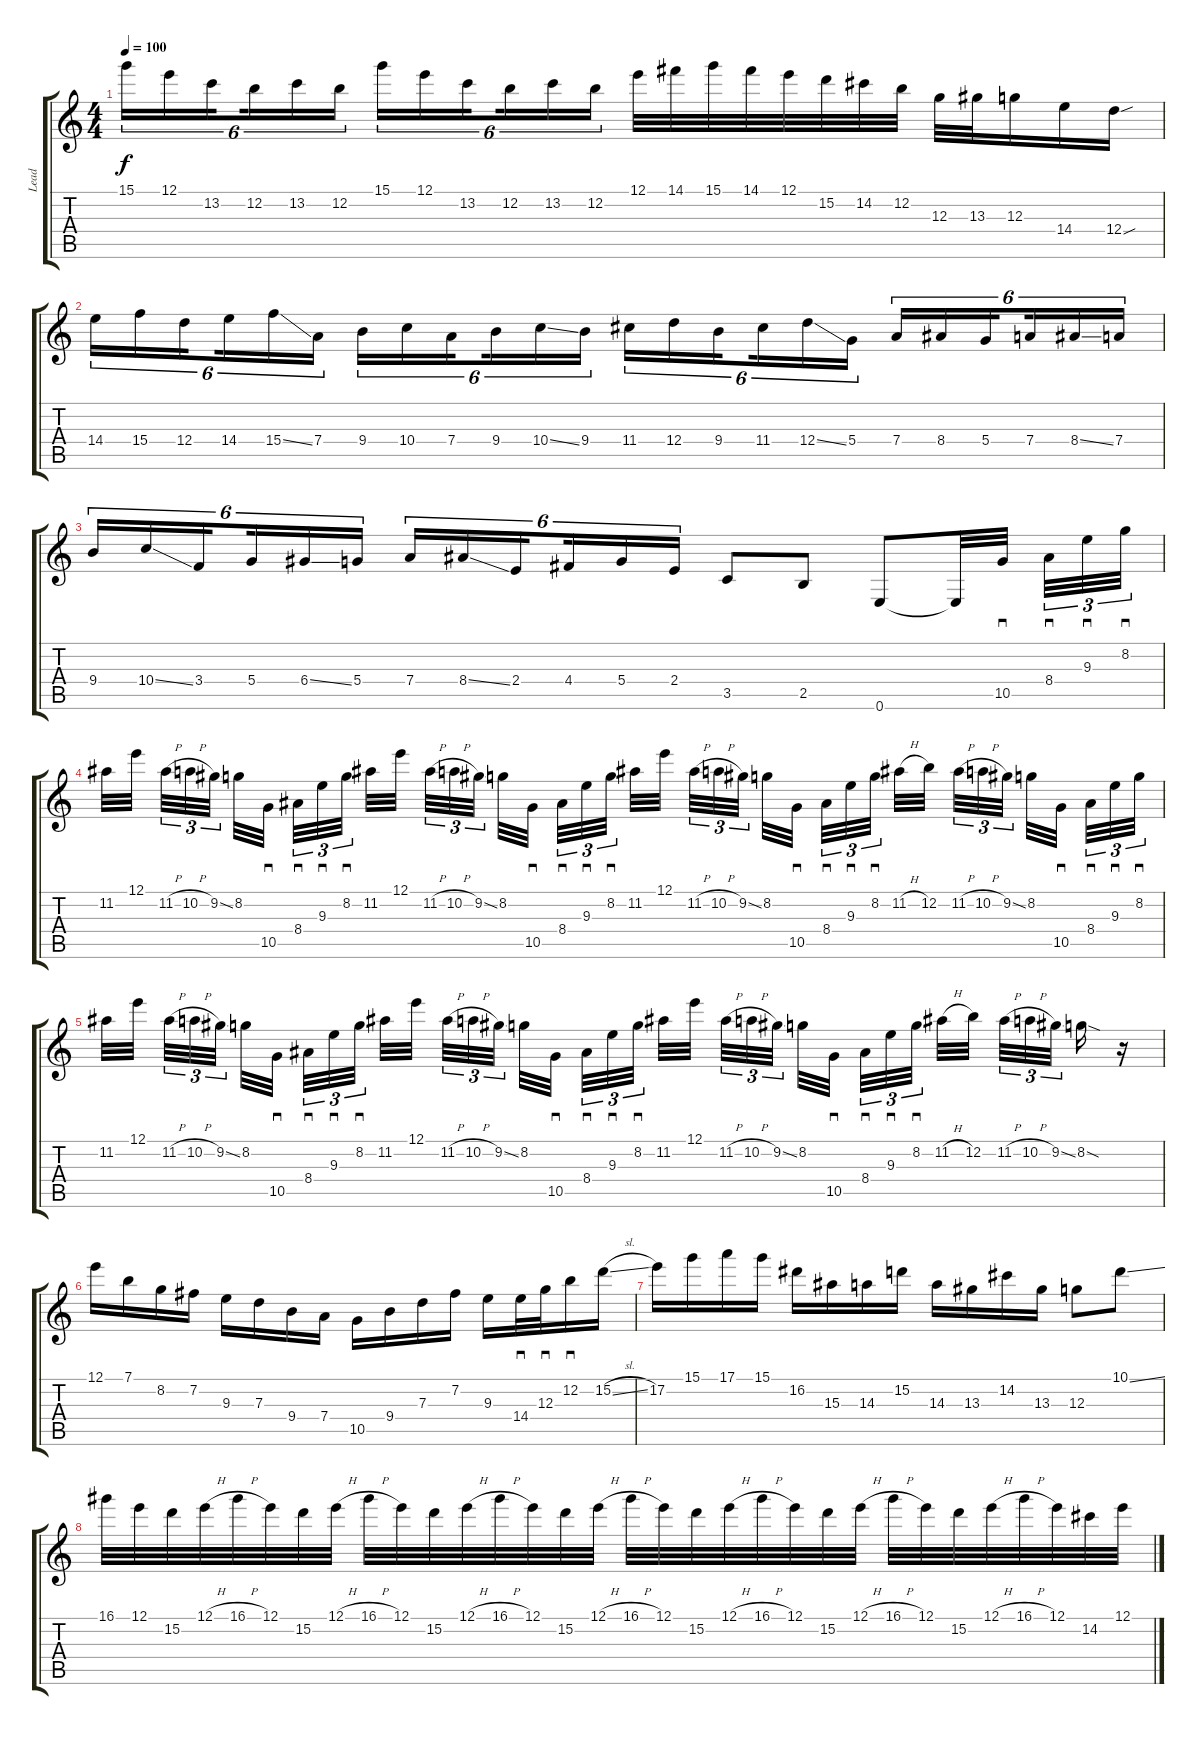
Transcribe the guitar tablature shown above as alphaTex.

\track ("Lead" "Lead") {instrument overdrivenguitar}
\staff {score tabs}
\tuning (E4 B3 G3 D3 A2 E2) {hide}
\ts (4 4)
\tempo 100
\clef g2
\ks c
15.1.16{tu (6 4) dy f} 12.1.16{tu (6 4)} 13.2.16{tu (6 4) beam splitsecondary} 12.2.16{tu (6 4)} 13.2.16{tu (6 4)} 12.2.16{tu (6 4)} 15.1.16{tu (6 4)} 12.1.16{tu (6 4)} 13.2.16{tu (6 4) beam splitsecondary} 12.2.16{tu (6 4)} 13.2.16{tu (6 4)} 12.2.16{tu (6 4)} 12.1.32 14.1.32 15.1.32 14.1.32 12.1.32 15.2.32 14.2.32 12.2.32 12.3.32 13.3.32 12.3.16 14.4.16 12.4{sou}.16 |
14.4.16{tu (6 4)} 15.4.16{tu (6 4)} 12.4.16{tu (6 4) beam splitsecondary} 14.4.16{tu (6 4)} 15.4{ss}.16{tu (6 4)} 7.4.16{tu (6 4)} 9.4.16{tu (6 4)} 10.4.16{tu (6 4)} 7.4.16{tu (6 4) beam splitsecondary} 9.4.16{tu (6 4)} 10.4{ss}.16{tu (6 4)} 9.4.16{tu (6 4)} 11.4.16{tu (6 4)} 12.4.16{tu (6 4)} 9.4.16{tu (6 4) beam splitsecondary} 11.4.16{tu (6 4)} 12.4{ss}.16{tu (6 4)} 5.4.16{tu (6 4)} 7.4.16{tu (6 4)} 8.4.16{tu (6 4)} 5.4.16{tu (6 4) beam splitsecondary} 7.4.16{tu (6 4)} 8.4{ss}.16{tu (6 4)} 7.4.16{tu (6 4)} |
9.4.16{tu (6 4)} 10.4{ss}.16{tu (6 4)} 3.4.16{tu (6 4) beam splitsecondary} 5.4.16{tu (6 4)} 6.4{ss}.16{tu (6 4)} 5.4.16{tu (6 4)} 7.4.16{tu (6 4)} 8.4{ss}.16{tu (6 4)} 2.4.16{tu (6 4) beam splitsecondary} 4.4.16{tu (6 4)} 5.4.16{tu (6 4)} 2.4.16{tu (6 4)} 3.5.8 2.5.8 0.6.8 0.6{t}.32 10.5.32{sd beam splitsecondary} 8.4.32{sd tu (3 2)} 9.3.32{sd tu (3 2)} 8.2.32{sd tu (3 2)} |
11.2.32 12.1.32{beam splitsecondary} 11.2{h}.32{tu (3 2)} 10.2{h}.32{tu (3 2)} 9.2{ss}.32{tu (3 2) beam splitsecondary} 8.2.32 10.5.32{sd beam splitsecondary} 8.4.32{sd tu (3 2)} 9.3.32{sd tu (3 2)} 8.2.32{sd tu (3 2)} 11.2.32 12.1.32{beam splitsecondary} 11.2{h}.32{tu (3 2)} 10.2{h}.32{tu (3 2)} 9.2{ss}.32{tu (3 2) beam splitsecondary} 8.2.32 10.5.32{sd beam splitsecondary} 8.4.32{sd tu (3 2)} 9.3.32{sd tu (3 2)} 8.2.32{sd tu (3 2)} 11.2.32 12.1.32{beam splitsecondary} 11.2{h}.32{tu (3 2)} 10.2{h}.32{tu (3 2)} 9.2{ss}.32{tu (3 2) beam splitsecondary} 8.2.32 10.5.32{sd beam splitsecondary} 8.4.32{sd tu (3 2)} 9.3.32{sd tu (3 2)} 8.2.32{sd tu (3 2)} 11.2{h}.32 12.2.32{beam splitsecondary} 11.2{h}.32{tu (3 2)} 10.2{h}.32{tu (3 2)} 9.2{ss}.32{tu (3 2) beam splitsecondary} 8.2.32 10.5.32{sd beam splitsecondary} 8.4.32{sd tu (3 2)} 9.3.32{sd tu (3 2)} 8.2.32{sd tu (3 2)} |
11.2.32 12.1.32{beam splitsecondary} 11.2{h}.32{tu (3 2)} 10.2{h}.32{tu (3 2)} 9.2{ss}.32{tu (3 2) beam splitsecondary} 8.2.32 10.5.32{sd beam splitsecondary} 8.4.32{sd tu (3 2)} 9.3.32{sd tu (3 2)} 8.2.32{sd tu (3 2)} 11.2.32 12.1.32{beam splitsecondary} 11.2{h}.32{tu (3 2)} 10.2{h}.32{tu (3 2)} 9.2{ss}.32{tu (3 2) beam splitsecondary} 8.2.32 10.5.32{sd beam splitsecondary} 8.4.32{sd tu (3 2)} 9.3.32{sd tu (3 2)} 8.2.32{sd tu (3 2)} 11.2.32 12.1.32{beam splitsecondary} 11.2{h}.32{tu (3 2)} 10.2{h}.32{tu (3 2)} 9.2{ss}.32{tu (3 2) beam splitsecondary} 8.2.32 10.5.32{sd beam splitsecondary} 8.4.32{sd tu (3 2)} 9.3.32{sd tu (3 2)} 8.2.32{sd tu (3 2)} 11.2{h}.32 12.2.32{beam splitsecondary} 11.2{h}.32{tu (3 2)} 10.2{h}.32{tu (3 2)} 9.2{ss}.32{tu (3 2) beam splitsecondary} 8.2{sod}.16 r.16 |
12.1.16 7.1.16 8.2.16 7.2.16 9.3.16 7.3.16 9.4.16 7.4.16 10.5.16 9.4.16 7.3.16 7.2.16 9.3.16 14.4.32{sd} 12.3.32{sd} 12.2.16{sd} 15.2{sl}.16 |
17.2.16 15.1.16 17.1.16 15.1.16 16.2.16 15.3.16 14.3.16 15.2.16 14.3.16 13.3.16 14.2.16 13.3.16 12.3.8 10.1{ss}.8 |
16.1.32 12.1.32 15.2.32 12.1{h}.32 16.1{h}.32 12.1.32 15.2.32 12.1{h}.32 16.1{h}.32 12.1.32 15.2.32 12.1{h}.32 16.1{h}.32 12.1.32 15.2.32 12.1{h}.32 16.1{h}.32 12.1.32 15.2.32 12.1{h}.32 16.1{h}.32 12.1.32 15.2.32 12.1{h}.32 16.1{h}.32 12.1.32 15.2.32 12.1{h}.32 16.1{h}.32 12.1.32 14.2.32 12.1.32
